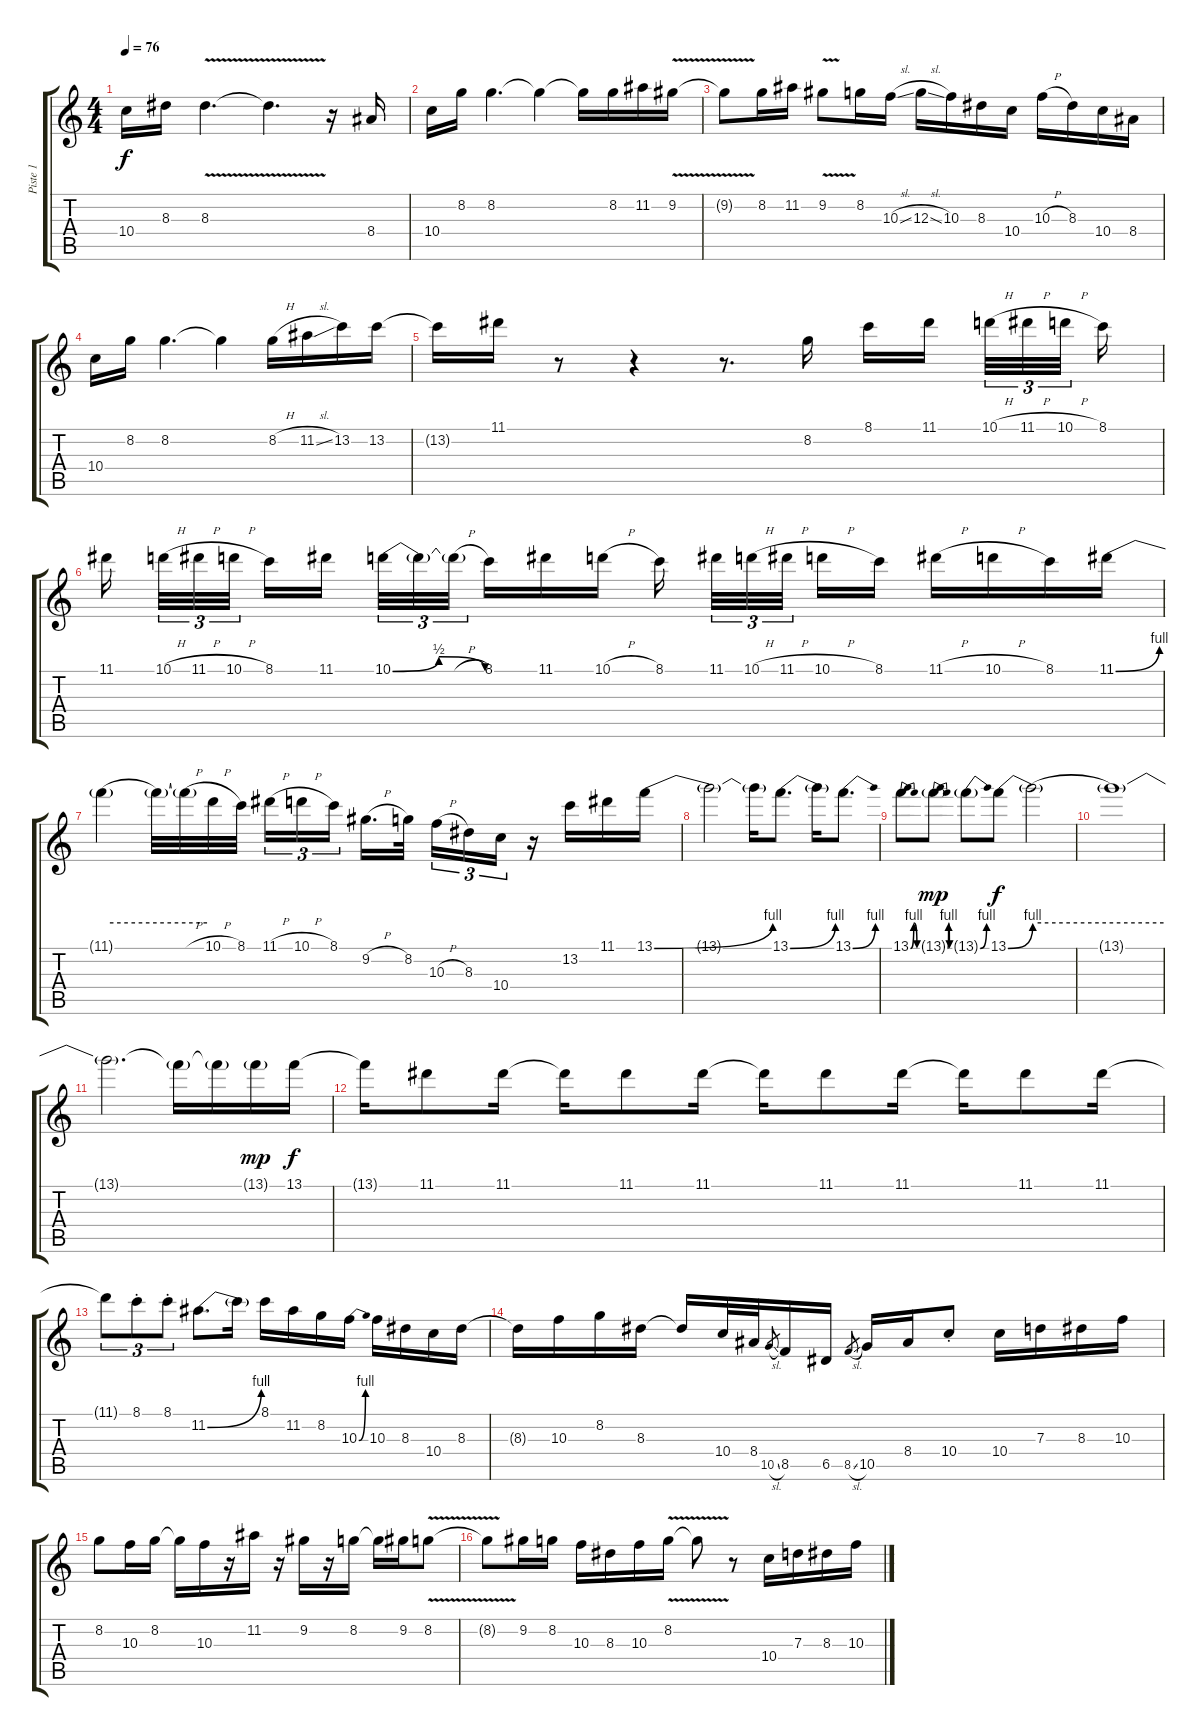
\track ("Piste 1" "Piste 1") {instrument distortionguitar}
\staff {score tabs}
\tuning (E4 B3 G3 D3 A2 E2) {hide}
\ts (4 4)
\tempo 76
\clef g2
\ks c
10.4.16{dy f} 8.3.16 8.3{v}.4{d} 8.3{t}.4{d} r.16 8.4.16 |
10.4.16 8.2.16 8.2.4{d} 8.2{t}.4 8.2{t}.16 8.2.16 11.2.16 9.2{v}.16 |
9.2{t}.8 8.2.16 11.2.16 9.2{v}.8 8.2.16 10.3{sl}.16 12.3{sl}.16 10.3.16 8.3.16 10.4.16 10.3{h}.16 8.3.16 10.4.16 8.4.16 |
10.4.16 8.2.16 8.2.4{d} 8.2{t}.4 8.2{h}.16 11.2{sl}.16 13.2.16 13.2.16 |
13.2{t}.16 11.1.16 r.8 r.4 r.8{d} 8.2.16 8.1.16 11.1.16{beam splitsecondary} 10.1{h}.32{tu (3 2)} 11.1{h}.32{tu (3 2)} 10.1{h}.32{tu (3 2) beam splitsecondary} 8.1.16 |
11.1.16{beam splitsecondary} 10.1{h}.32{tu (3 2)} 11.1{h}.32{tu (3 2)} 10.1{h}.32{tu (3 2) beam splitsecondary} 8.1.16 11.1.16 10.1{be (bendrelease 0 0 10 2 20 2 60 0)}.32{tu (3 2)} 10.1{t}.32{tu (3 2)} 10.1{h t}.32{tu (3 2) beam splitsecondary} 8.1.16 11.1.16 10.1{h}.16 8.1.16{beam splitsecondary} 11.1.32{tu (3 2)} 10.1{h}.32{tu (3 2)} 11.1{h}.32{tu (3 2) beam splitsecondary} 10.1{h}.16 8.1.16 11.1{h}.16 10.1{h}.16 8.1.16 11.1{be (bend 0 0 60 4)}.16 |
11.1{be (hold 0 4 60 4) t}.4 11.1{t}.32 11.1{h t}.32 10.1{h}.32 8.1.32{beam splitsecondary} 11.1{h}.16{tu (3 2)} 10.1{h}.16{tu (3 2)} 8.1.16{tu (3 2)} 9.2{h}.16{d} 8.2.32{beam splitsecondary} 10.3{h}.16{tu (3 2)} 8.3.16{tu (3 2)} 10.4.16{tu (3 2)} r.16 13.2.16 11.1.16 13.1{be (bend 0 0 60 4)}.16 |
13.1{t}.2 13.1{t}.16 13.1{be (bend 0 0 60 4)}.8{d} 13.1{t}.16 13.1{be (bend 0 0 60 4)}.8{d} |
13.1{be (bendrelease 0 0 10 4 20 4 60 0)}.8 13.1{be (bendrelease 0 0 10 4 20 4 60 0) g}.8{dy mp} 13.1{be (bend 0 0 60 4) g}.8 13.1{be (bend 0 0 60 4)}.8{dy f} 13.1{be (hold 0 4 60 4) t}.2 |
13.1{t}.1 |
13.1{t}.2{d} 13.1{t}.16 13.1{t}.16 13.1{g}.16{dy mp} 13.1.16{dy f} |
13.1{t}.16 11.1.8 11.1.16 11.1{t}.16 11.1.8 11.1.16 11.1{t}.16 11.1.8 11.1.16 11.1{t}.16 11.1.8 11.1.16 |
11.1{t}.8{tu (3 2)} 8.1{st}.8{tu (3 2)} 8.1{st}.8{tu (3 2)} 11.2{be (bend 0 0 60 4)}.8{d} 11.2{t}.16 8.1.16 11.2.16 8.2.16 10.3{be (bend 0 0 60 4)}.16 10.3.16 8.3.16 10.4.16 8.3.16 |
8.3{t}.16 10.3.16 8.2.16 8.3.16 8.3{t}.16 10.4.32 8.4.32 10.5{sl}.8{gr} 8.5.16 6.5.16 8.5{sl}.8{gr} 10.5.16 8.4.16 10.4{st}.8 10.4.16 7.3.16 8.3.16 10.3.16 |
8.2.8 10.3.16 8.2.16 8.2{t}.16 10.3.16 r.16 11.2.16 r.16 9.2.16 r.16 8.2.16 8.2{t}.16 9.2.16 8.2{v}.8 |
8.2{t}.8 9.2.16 8.2.16 10.3.16 8.3.16 10.3.16 8.2{v}.16 8.2{t}.8 r.8 10.4.16 7.3.16 8.3.16 10.3.16
